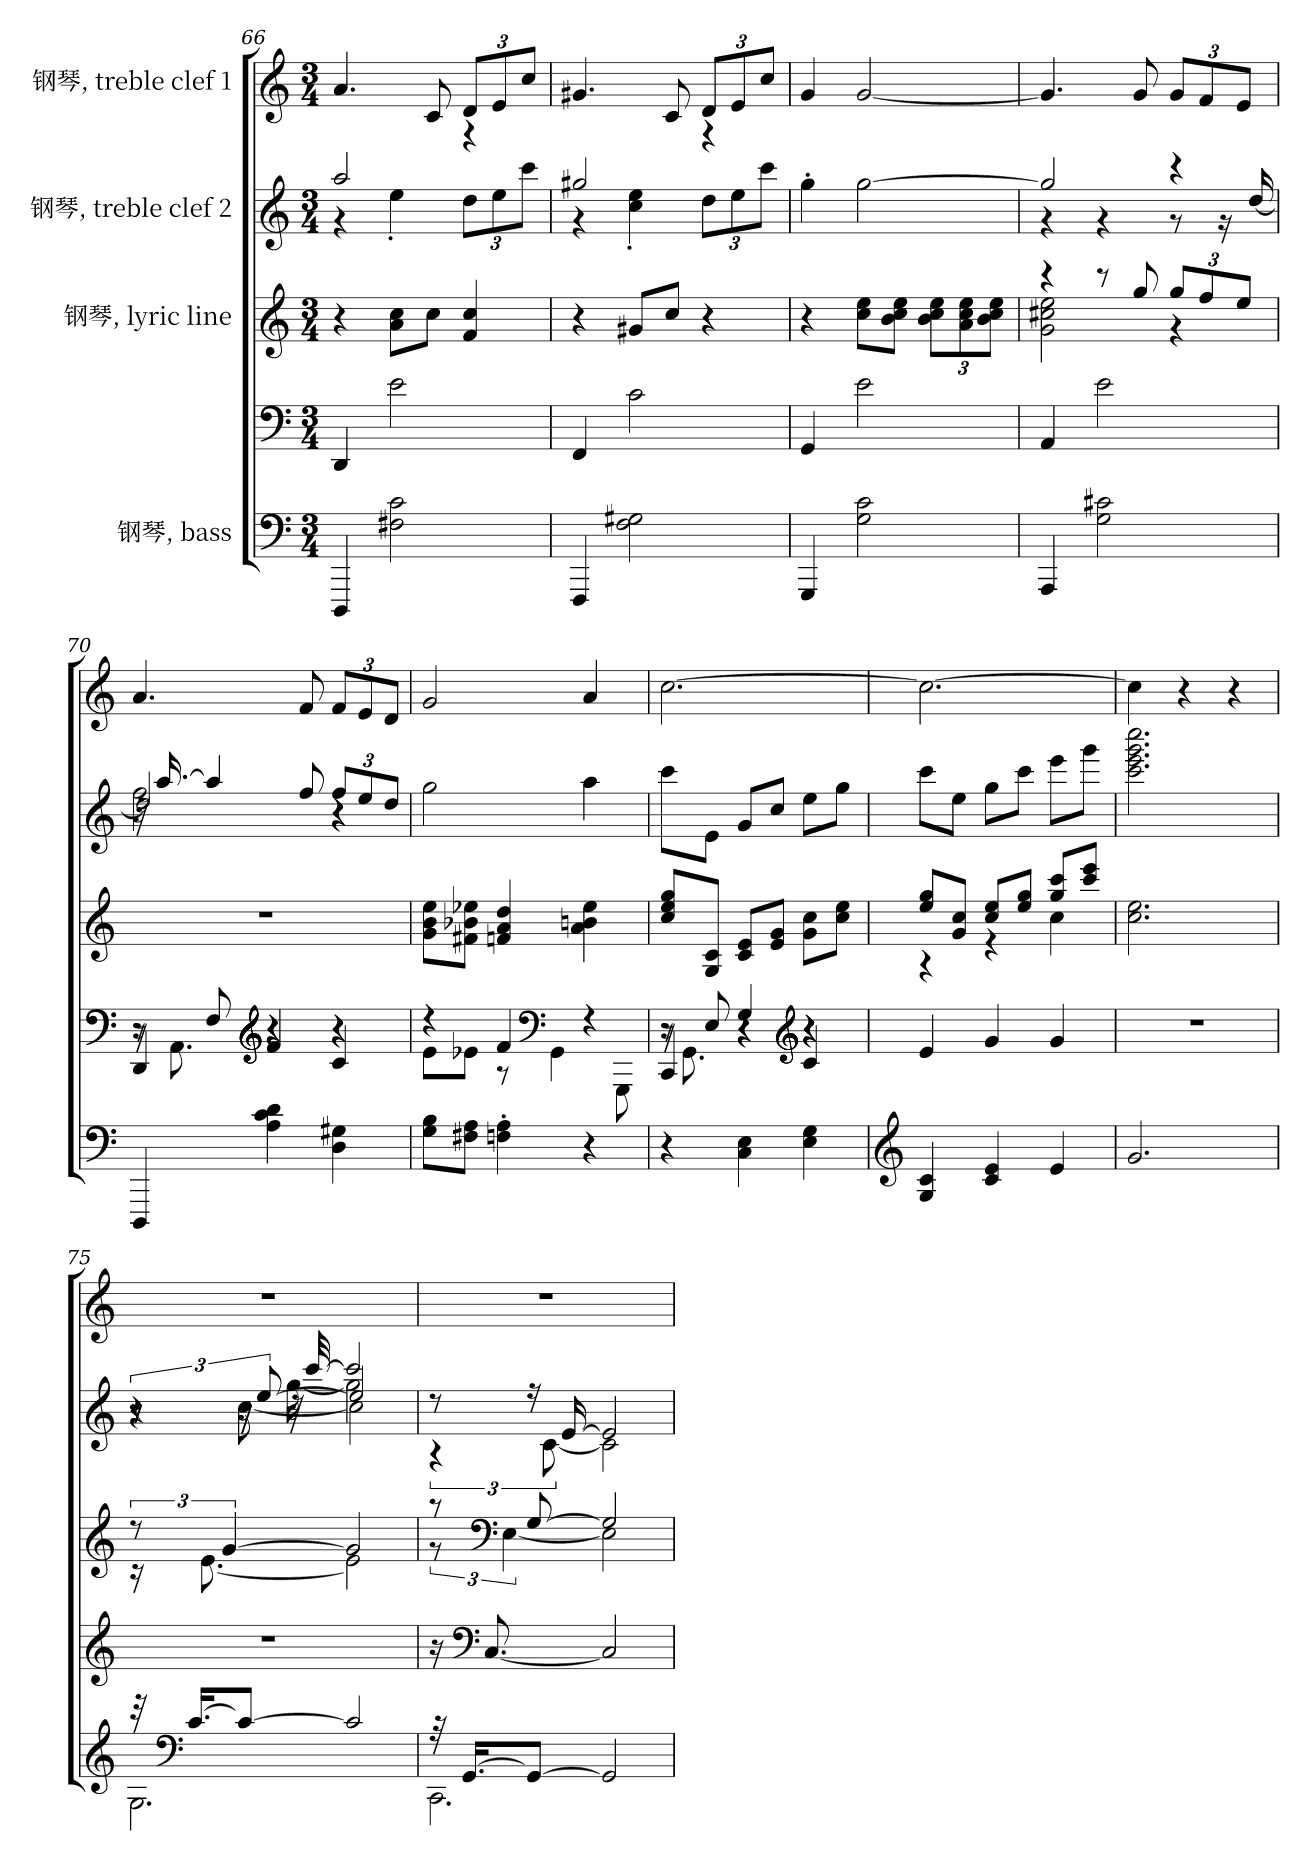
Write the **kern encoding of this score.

**kern	**kern	**kern	**kern	**kern
*part4	*part4	*part3	*part2	*part1
*staff5	*staff4	*staff3	*staff2	*staff1
*I"钢琴, bass	*	*I"钢琴, lyric line	*I"钢琴, treble clef 2	*I"钢琴, treble clef 1
*clefF4	*clefF4	*clefG2	*clefG2	*clefG2
*k[]	*k[]	*k[]	*k[]	*k[]
*M3/4	*M3/4	*M3/4	*M3/4	*M3/4
=66	=66	=66	=66	=66
*	*	*	*^	*
4DDD/	4DD/	4r	2aa/	4r	4.a/
2F#X\ 2c\	2e\	8a\ 8cc\L	.	4ee'\	.
.	.	8cc\J	.	.	8c/
*	*	*	*	*Xbrackettup	*Xbrackettup
.	.	4f/ 4cc/	4r	12dd\L	12d/L
.	.	.	.	12ee\	12e/
.	.	.	.	12ccc\J	12cc/J
=67	=67	=67	=67	=67	=67
4FFF/	4FF/	4r	2gg#X/	4r	4.g#X/
2F\ 2G#X\	2c\	8g#X/L	.	4cc\' 4ee\'	.
.	.	8cc/J	.	.	8c/
.	.	4r	4r	12dd\L	12d/L
.	.	.	.	12ee\	12e/
.	.	.	.	12ccc\J	12cc/J
*	*	*	*v	*v	*
!!LO:LB:g=z
=68	=68	=68	=68	=68
4GGG/	4GG/	4r	4gg'\	4g/
2G\ 2c\	2e\	8cc\ 8ee\L	[2gg\	[2g/
.	.	8b\ 8cc\ 8ee\J	.	.
*	*	*Xbrackettup	*	*
.	.	12b\ 12cc\ 12ee\L	.	.
.	.	12a\ 12cc\ 12ee\	.	.
.	.	12b\ 12cc\ 12ee\J	.	.
=69	=69	=69	=69	=69
*	*	*	*	*MM70
*	*	*^	*^	*
4AAA/	4AA/	4r	2g\ 2cc#X\ 2ee\	2gg/]	4r	4.g/]
2G\ 2c#X\	2e\	8r	.	.	4r	.
.	.	8gg/	.	.	.	8g/
.	.	12gg/L	4r	4r	8r	12g/L
.	.	12ff/	.	.	.	12f/
.	.	.	.	.	16r	.
.	.	12ee/J	.	.	.	12e/J
.	.	.	.	.	[16dd/	.
*	*	*v	*v	*	*	*
=70	=70	=70	=70	=70	=70
*	*^	*	*	*^	*
*	*	*^	*	*	*	*	*
4DDD/	8r	16r	4DD/	2.r	32r	2ff\	2dd/]	4.a/
.	.	.	.	.	[16.aa/	.	.	.
.	.	8.AA\	.	.	.	.	.	.
.	8F/	.	.	.	4aa/]	.	.	.
*	*clefG2	*	*	*	*	*	*	*
4A\ 4c\ 4d\	4f/	4r	4r	.	.	.	.	.
.	.	.	.	.	8ff/	.	.	8f/
4D\ 4G#X\	4c/	4r	4r	.	12ff/L	4r	4r	12f/L
.	.	.	.	.	12ee/	.	.	12e/
.	.	.	.	.	12dd/J	.	.	12d/J
*	*	*v	*v	*	*v	*v	*v	*
=71	=71	=71	=71	=71	=71
8G\ 8B\L	4r	8e\L	8g\ 8b\ 8ee\L	2gg\	2g/
8F#X\ 8A\J	.	8e-X\J	8f#X\ 8b-X\ 8ee-X\J	.	.
4Fn\' 4A\'	4f/	8r	4fn/ 4a/ 4dd/	.	.
*	*clefF4	*	*	*	*
.	.	4GG\	.	.	.
4r	4r	.	4a\ 4bn\ 4ee-\	4aa\	4a/
.	.	8GGG\	.	.	.
*	*v	*v	*	*	*
!!LO:PB:g=z
=72	=72	=72	=72	=72
*	*	*	*	*MM80
*	*^	*	*	*
*	*	*^	*	*	*
4r	8r	16r	4CC/	8cc/ 8ee/ 8gg/L	8ccc\L	[2.cc\
.	.	8.GG\	.	.	.	.
.	8E/	.	.	8G/ 8c/J	8e\J	.
4C\ 4E\	4G/	4r	4r	8c/ 8e/L	8g/L	.
.	.	.	.	8e/ 8g/J	8cc/J	.
*	*clefG2	*	*	*	*	*
4E\ 4G\	4c/	4r	4r	8g\ 8cc\L	8ee\L	.
.	.	.	.	8cc\ 8ee\J	8gg\J	.
*	*v	*v	*v	*	*	*
=73	=73	=73	=73	=73
*clefG2	*	*	*	*
*	*	*^	*	*
4G/ 4c/	4e/	8ee/ 8gg/L	4r	8ccc\L	2.cc\_
.	.	8g/ 8cc/J	.	8ee\J	.
4c/ 4e/	4g/	8cc/ 8ee/L	4r	8gg\L	.
.	.	8ee/ 8gg/J	.	8ccc\J	.
4e/	4g/	8gg/ 8ccc/L	4cc\	8eee\L	.
.	.	8ccc/ 8eee/J	.	8ggg\J	.
*	*	*v	*v	*	*
=74	=74	=74	=74	=74
2.g/	2.r	2.cc\ 2.ee\	2.ccc\ 2.eee\ 2.ggg\ 2.cccc\	4cc\]
.	.	.	.	4r
.	.	.	.	4r
=75	=75	=75	=75	=75
*^	*	*	*^	*
*	*	*	*	*	*^	*
*	*	*	*brackettup	*	*	*brackettup	*
*	*	*	*^	*	*	*^	*
32r	2.G\	2.r	12r	16r	8r	8r	6r	8r	2.r
*clefF4	*	*	*	*	*	*	*	*	*
[16.c/KL	.	.	.	.	.	.	.	.	.
.	.	.	.	[8.e\	.	.	.	.	.
.	.	.	[6g/	.	.	.	.	.	.
8c/J_	.	.	.	.	16r	16r	.	[8cc\	.
.	.	.	.	.	.	.	[12ee/	.	.
.	.	.	.	.	32r	[16gg\	.	.	.
.	.	.	.	.	[32ccc/	.	.	.	.
2c/]	.	.	2g/]	2e\]	2ccc/]	2gg\]	2ee/]	2cc\]	.
*	*	*	*	*	*	*v	*v	*v	*
!!LO:LB:g=z
=76	=76	=76	=76	=76	=76	=76	=76
32r	2.CC\	16r	8r	12r	8r	6r	2.r
[16.GG/KL	.	.	.	.	.	.	.
*	*	*clefF4	*	*	*	*	*
.	.	[8.C/	.	.	.	.	.
*	*	*	*clefF4	*	*	*	*
.	.	.	.	[6E\	.	.	.
8GG/J_	.	.	[8G/	.	16r	.	.
.	.	.	.	.	.	[12c\	.
.	.	.	.	.	[16e/	.	.
2GG/]	.	2C/]	2G/]	2E\]	2e/]	2c\]	.
*	*	*	*v	*v	*	*	*
*v	*v	*	*	*v	*v	*
=	=	=	=	=
*-	*-	*-	*-	*-
